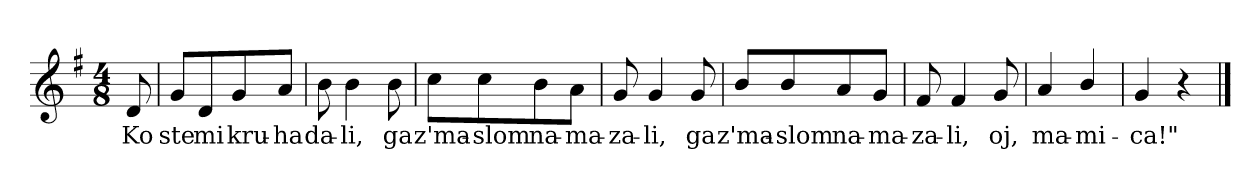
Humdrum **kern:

**kern	**text
*part1	*part1
*staff1	*staff1
*clefG2	*
*k[f#]	*
*G:	*
*M4/8	*
*MM140	*
=	=
8d/	Ko
=1	=1
8g/L	ste
8d/	mi
8g/	kru-
8a/J	-ha
=2	=2
8b\	da-
4b\	-li,
8b\	ga
=3	=3
8cc\L	z'ma-
8cc\	-slom
8b\	na-
8a\J	-ma-
=4	=4
8g/	-za-
4g/	-li,
8g/	ga
!!LO:LB:g=z
=5	=5
8b/L	z'ma-
8b/	-slom
8a/	na-
8g/J	-ma-
=6	=6
8f#/	-za-
4f#/	-li,
8g/	oj,
=7	=7
4a/	ma-
4b/	-mi-
=8	=8
4g/	-ca!"
4r	.
==	==
*-	*-
